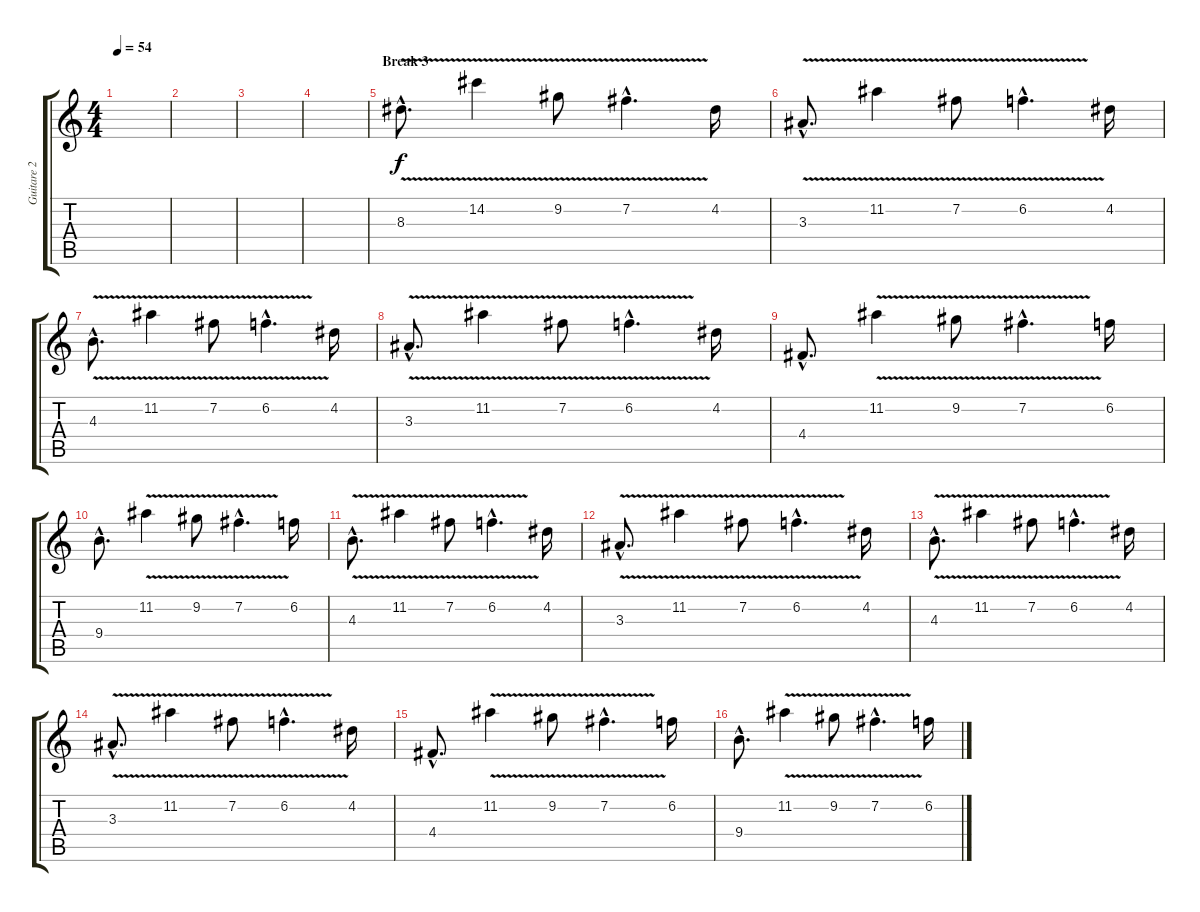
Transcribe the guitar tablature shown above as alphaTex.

\track ("Guitare 2" "Guitare 2") {instrument overdrivenguitar}
\staff {score tabs}
\tuning (E4 B3 G3 D3 A2 E2) {hide}
\ts (4 4)
\tempo 54
\clef g2
\ks c
|
|
|
|
\section ("" "Break 3")
8.3{v hac}.8{d} 14.2{v}.4 9.2{v}.8 7.2{v hac}.4{d} 4.2.16 |
3.3{v hac}.8{d} 11.2{v}.4 7.2{v}.8 6.2{v hac}.4{d} 4.2.16 |
4.3{v hac}.8{d} 11.2{v}.4 7.2{v}.8 6.2{v hac}.4{d} 4.2.16 |
3.3{v hac}.8{d} 11.2{v}.4 7.2{v}.8 6.2{v hac}.4{d} 4.2.16 |
4.4{hac}.8{d} 11.2{v}.4 9.2{v}.8 7.2{v hac}.4{d} 6.2.16 |
9.4{hac}.8{d} 11.2{v}.4 9.2{v}.8 7.2{v hac}.4{d} 6.2.16 |
4.3{v hac}.8{d} 11.2{v}.4 7.2{v}.8 6.2{v hac}.4{d} 4.2.16 |
3.3{v hac}.8{d} 11.2{v}.4 7.2{v}.8 6.2{v hac}.4{d} 4.2.16 |
4.3{v hac}.8{d} 11.2{v}.4 7.2{v}.8 6.2{v hac}.4{d} 4.2.16 |
3.3{v hac}.8{d} 11.2{v}.4 7.2{v}.8 6.2{v hac}.4{d} 4.2.16 |
4.4{hac}.8{d} 11.2{v}.4 9.2{v}.8 7.2{v hac}.4{d} 6.2.16 |
9.4{hac}.8{d} 11.2{v}.4 9.2{v}.8 7.2{v hac}.4{d} 6.2.16
